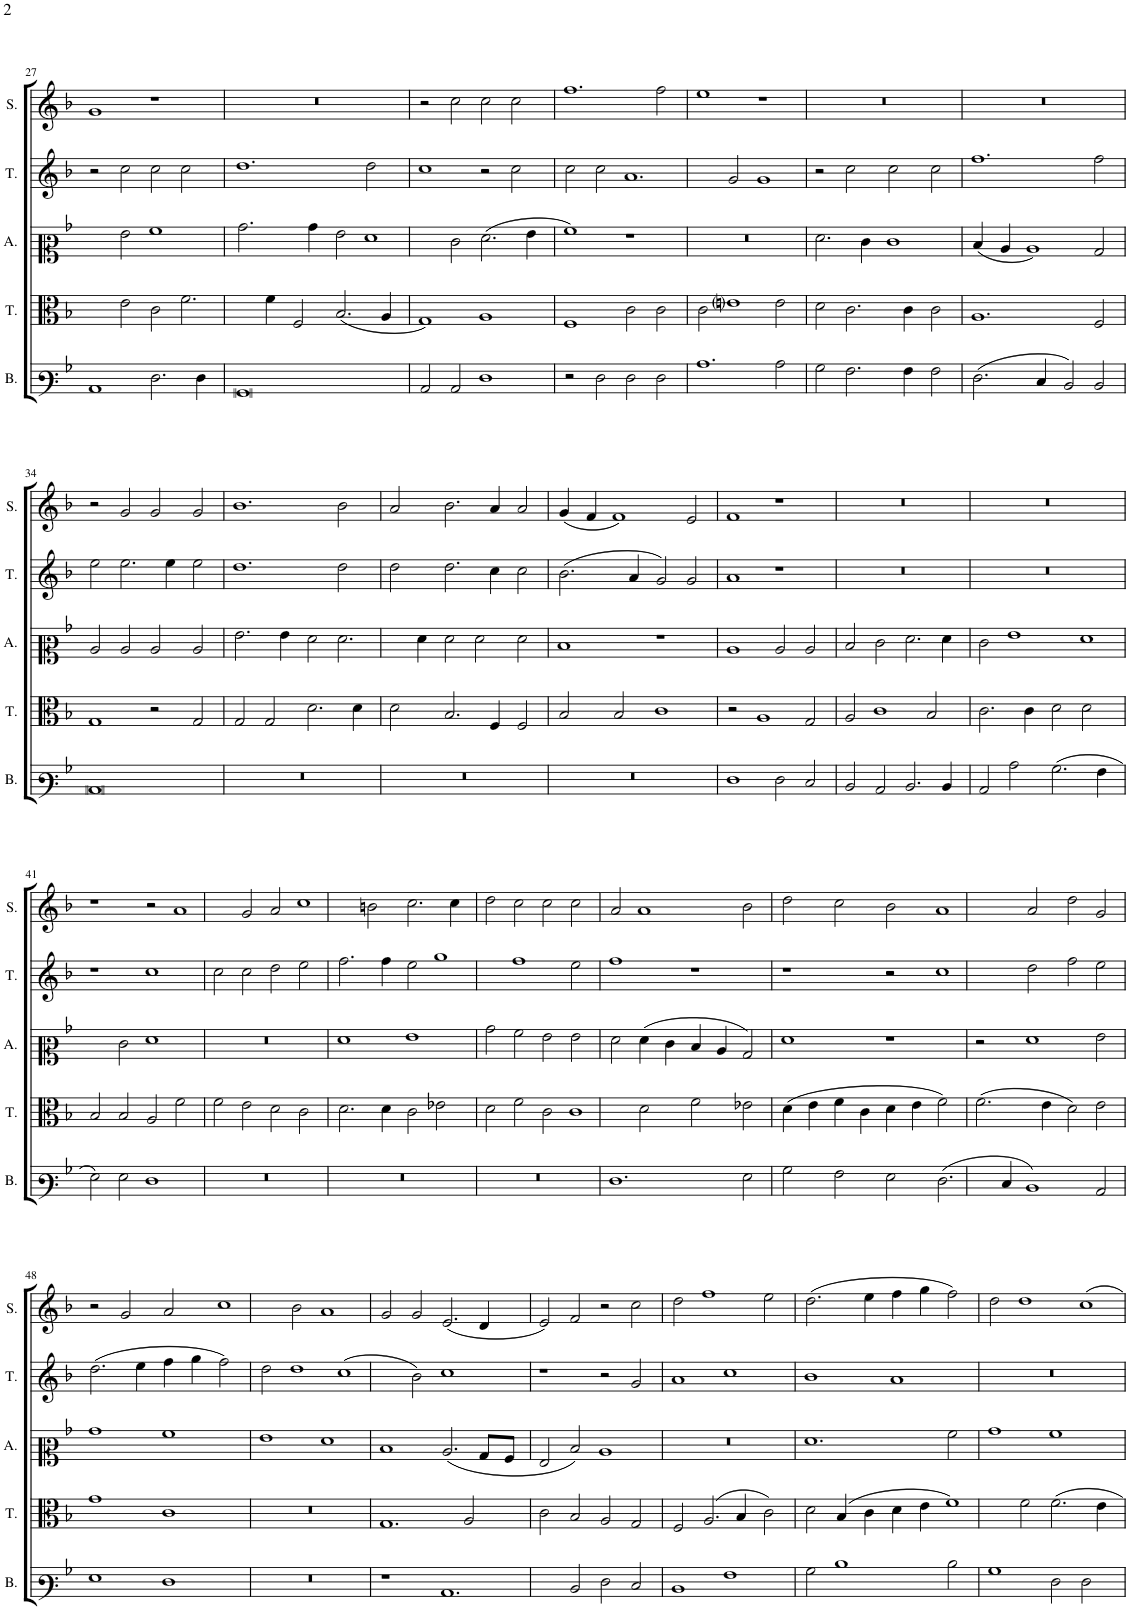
**kern	**kern	**kern	**kern	**kern
*part5	*part4	*part3	*part2	*part1
*staff5	*staff4	*staff3	*staff2	*staff1
*I"Bass	*I"Tenor	*I"Alto	*I"Tenor	*I"Soprano
*I'B.	*I'T.	*I'A.	*I'T.	*I'S.
!!LO:PB:g=z
*clefF3	*clefC3	*clefC2	*clefG2	*clefG2
*k[b-]	*k[b-]	*k[b-]	*k[b-]	*k[b-]
*M4/2	*M4/2	*M4/2	*M4/2	*M4/2
=27	=27	=27	=27	=27
1C	2f\]	2cc\]	2r	1g
.	2e\	2g\	2cc\	.
2.F\	2c\	1a	2cc\	1r
!	!LO:N:vis=2.	!	!	!
.	[2f\	.	2cc\	.
4F\	.	.	.	.
=28	=28	=28	=28	=28
0BB-	4f\]	2.b-\	1.dd	0r
.	4f\	.	.	.
.	2F/	.	.	.
.	.	4b-\	.	.
.	(2.B-/	2g\	.	.
.	.	[2f	2dd\	.
.	4A/	.	.	.
=29	=29	=29	=29	=29
2C/	1G)	2f\]	1cc	2r
2C/	.	2e\	.	2cc\
1F	1A	(2.f\	2r	2cc\
.	.	.	2cc\	2cc\
.	.	4g\	.	.
=30	=30	=30	=30	=30
2r	1F	1a)	2cc\	1.ff
2F\	.	.	2cc\	.
!	!	!	!LO:N:vis=1.	!
2F\	2c\	1r	[1a	.
2F\	2c\	.	.	2ff\
=31	=31	=31	=31	=31
1.c	2c\	0r	2a/]	1ee
.	1eni	.	2g/	.
.	.	.	1g	1r
2c\	2e\	.	.	.
=32	=32	=32	=32	=32
2B-\	2d\	2.f\	2r	0r
2.A\	2.c\	.	2cc\	.
.	.	4e\	.	.
.	.	1e	2cc\	.
4A\	4c\	.	.	.
2A\	2c\	.	2cc\	.
=33	=33	=33	=33	=33
(2.F\	1.A	(4d/	1.ff	0r
.	.	4c/	.	.
.	.	1c)	.	.
4E/	.	.	.	.
2D/)	.	.	.	.
2D/	2F/	2B-/	2ff\	.
!!LO:LB:g=z
=34	=34	=34	=34	=34
0C	1G	2c/	2ee\	2r
.	.	2c/	2.ee\	2g/
.	2r	2c/	.	2g/
.	.	.	4ee\	.
.	2G/	2c/	2ee\	2g/
=35	=35	=35	=35	=35
0r	2G/	2.g\	1.dd	1.b-
.	2G/	.	.	.
.	.	4g\	.	.
.	2.d\	2f\	.	.
!	!	!LO:N:vis=2.	!	!
.	.	[2f\	2dd\	2b-\
.	4d\	.	.	.
=36	=36	=36	=36	=36
0r	2d\	4f\]	2dd\	2a/
.	.	4f\	.	.
.	2.B-/	2f\	2.dd\	2.b-\
.	.	2f\	.	.
.	4F/	.	4cc\	4a/
.	2F/	2f\	2cc\	2a/
=37	=37	=37	=37	=37
0r	2B-/	1d	(2.b-\	(4g/
.	.	.	.	4f/
.	2B-/	.	.	1f)
.	.	.	4a/	.
.	1c	1r	2g/)	.
.	.	.	2g/	2e/
=38	=38	=38	=38	=38
1F	2r	1c	1a	1f
.	1A	.	.	.
2F\	.	2c/	1r	1r
2E/	2G/	2c/	.	.
=39	=39	=39	=39	=39
2D/	2A/	2d/	0r	0r
2C/	1c	2e\	.	.
2.D/	.	2.f\	.	.
.	2B-/	.	.	.
4D/	.	4f\	.	.
=40	=40	=40	=40	=40
2C/	2.c\	2e\	0r	0r
2c\	.	1g	.	.
.	4c\	.	.	.
(2.B-\	2d\	.	.	.
.	2d\	[2f	.	.
4A\	.	.	.	.
!!LO:LB:g=z
=41	=41	=41	=41	=41
2G\)	2B-/	2f\]	1r	1r
2G\	2B-/	2e\	.	.
1F	2A/	1f	1cc	2r
.	2f\	.	.	[2a
=42	=42	=42	=42	=42
0r	2f\	0r	2cc\	2a/]
.	2e\	.	2cc\	2g/
.	2d\	.	2dd\	2a/
.	2c\	.	2ee\	[2cc
=43	=43	=43	=43	=43
0r	2.d\	1f	2.ff\	2cc\]
.	.	.	.	2bn\
.	4d\	.	4ff\	.
.	2c\	1g	2ee\	2.cc\
.	2e-X\	.	[2gg	.
.	.	.	.	4cc\
=44	=44	=44	=44	=44
0r	2d\	2b-\	2gg\]	2dd\
.	2f\	2a\	1ff	2cc\
.	2c\	2g\	.	2cc\
.	[2c	2g\	2ee\	2cc\
=45	=45	=45	=45	=45
1.F	2c\]	2f\	1ff	2a/
.	2d\	(4f\	.	1a
.	.	4e\	.	.
.	2f\	4d/	1r	.
.	.	4c/	.	.
2G\	2e-X\	2B-/)	.	2b-\
=46	=46	=46	=46	=46
2B-\	(4d\	1f	1r	2dd\
.	4e\	.	.	.
2A\	4f\	.	.	2cc\
.	4c\	.	.	.
2G\	4d\	1r	2r	2b-\
.	4e\	.	.	.
!LO:N:vis=2.	!	!	!	!
([2F\	2f\)	.	[2cc	[2a
=47	=47	=47	=47	=47
4F\]	(2.f\	2r	2cc\]	2a/]
4E/	.	.	.	.
1D)	.	1f	2dd\	2a/
.	4e\	.	.	.
.	2d\)	.	2ff\	2dd\
2C/	2e\	2g\	2ee\	2g/
!!LO:LB:g=z
=48	=48	=48	=48	=48
1G	1g	1b-	(2.dd\	2r
.	.	.	.	2g/
.	.	.	4ee\	.
1F	1c	1a	4ff\	2a/
.	.	.	4gg\	.
.	.	.	2ff\)	[2cc
=49	=49	=49	=49	=49
0r	0r	1g	2dd\	2cc\]
.	.	.	1dd	2b-\
.	.	1f	.	1a
.	.	.	([2cc	.
=50	=50	=50	=50	=50
1r	1.G	1d	2cc\]	2g/
.	.	.	2b-\)	2g/
!LO:N:vis=1.	!	!	!	!
[1C	.	(2.c/	1cc	(2.e/
.	2A/	.	.	.
.	.	8B-/L	.	4d/
.	.	8A/J	.	.
=51	=51	=51	=51	=51
2C/]	2c\	2G/	1r	2e/)
2D/	2B-/	2d/)	.	2f/
2F\	2A/	1c	2r	2r
2E/	2G/	.	2g/	2cc\
=52	=52	=52	=52	=52
1D	2F/	0r	1a	2dd\
.	(2.A/	.	.	1ff
1A	.	.	1cc	.
.	4B-/	.	.	.
.	2c\)	.	.	2ee\
=53	=53	=53	=53	=53
2B-\	2d\	1.f	1b-	(2.dd\
1d	(4B-/	.	.	.
.	4c\	.	.	4ee\
.	4d\	.	1a	4ff\
.	4e\	.	.	4gg\
2d\	[2f)	2a\	.	2ff\)
=54	=54	=54	=54	=54
1B-	2f\]	1b-	0r	2dd\
.	2f\	.	.	1dd
2F\	2.f\	1a	.	.
2F\	.	.	.	[2cc
.	4e\	.	.	.
=	=	=	=	=
*-	*-	*-	*-	*-
